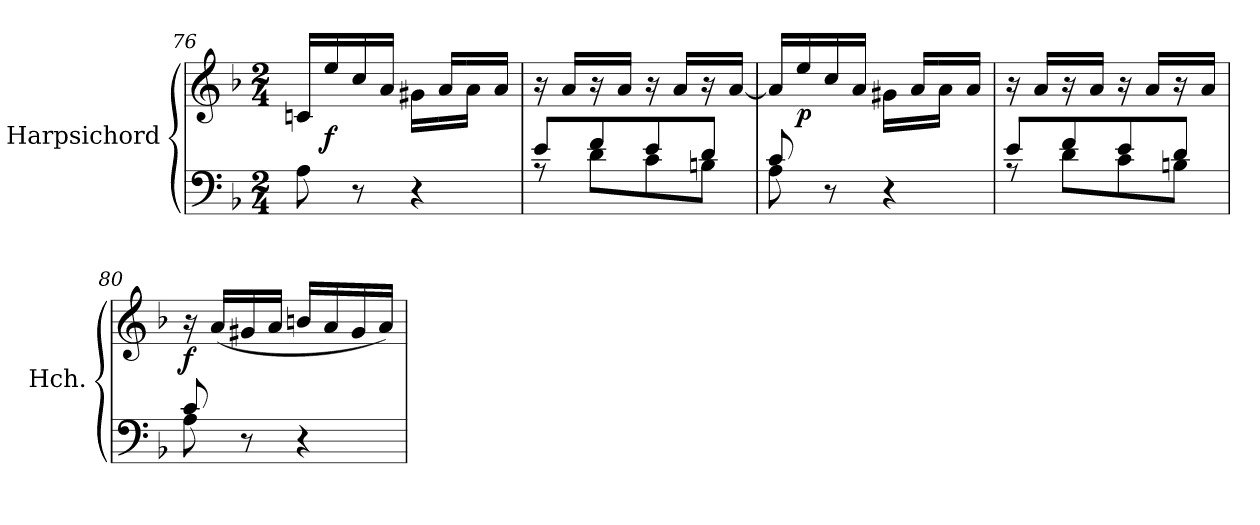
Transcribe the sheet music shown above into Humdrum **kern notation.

**kern	**kern	**dynam
*part1	*part1	*part1
*staff2	*staff1	*staff1/2
*I"Harpsichord	*	*
*I'Hch.	*	*
*clefF4	*clefG2	*
*k[b-]	*k[b-]	*
*M2/4	*M2/4	*
=76	=76	=76
*	*^	*
8A\	16cn/LL	4ryy	.
!	!	!	!LO:DY:b
.	16ee/	.	f
8r	16cc/	.	.
.	16a/JJ	.	.
4r	16rcyy	16g#X\LL	.
.	16a/LL	16rddyy	.
.	16rcyy	16a\JJ	.
.	16a/JJ	16ryy	.
*	*v	*v	*
=77	=77	=77
*^	*	*
8e/L	8rA	16r	.
.	.	16a/LL	.
8f/	8d\L	16r	.
.	.	16a/JJ	.
8e/	8c\	16r	.
.	.	16a/LL	.
8d/J	8Bn\J	16r	.
.	.	[16a/JJ	.
=78	=78	=78	=78
*	*	*^	*
8c/	8A\	16a/LL]	4ryy	.
!	!	!	!	!LO:DY:b
.	.	16ee/	.	p
8r	8ryy	16cc/	.	.
.	.	16a/JJ	.	.
4r	4ryy	16rcyy	16g#X\LL	.
.	.	16a/LL	16rddyy	.
.	.	16rcyy	16a\JJ	.
.	.	16a/JJ	16ryy	.
*	*	*v	*v	*
=79	=79	=79	=79
8e/L	8rA	16r	.
.	.	16a/LL	.
8f/	8d\L	16r	.
.	.	16a/JJ	.
8e/	8c\	16r	.
.	.	16a/LL	.
8d/J	8Bn\J	16r	.
.	.	16a/JJ	.
!!LO:LB:g=z
=80	=80	=80	=80
!	!	!	!LO:DY:b
8c/	8A\	16r	f
.	.	(<16a/LL	.
8r	8ryy	16g#X/	.
.	.	16a/JJ	.
4r	4ryy	16bn/LL	.
.	.	16a/	.
.	.	16g#/	.
.	.	16a/JJ)	.
*v	*v	*	*
=	=	=
*-	*-	*-
